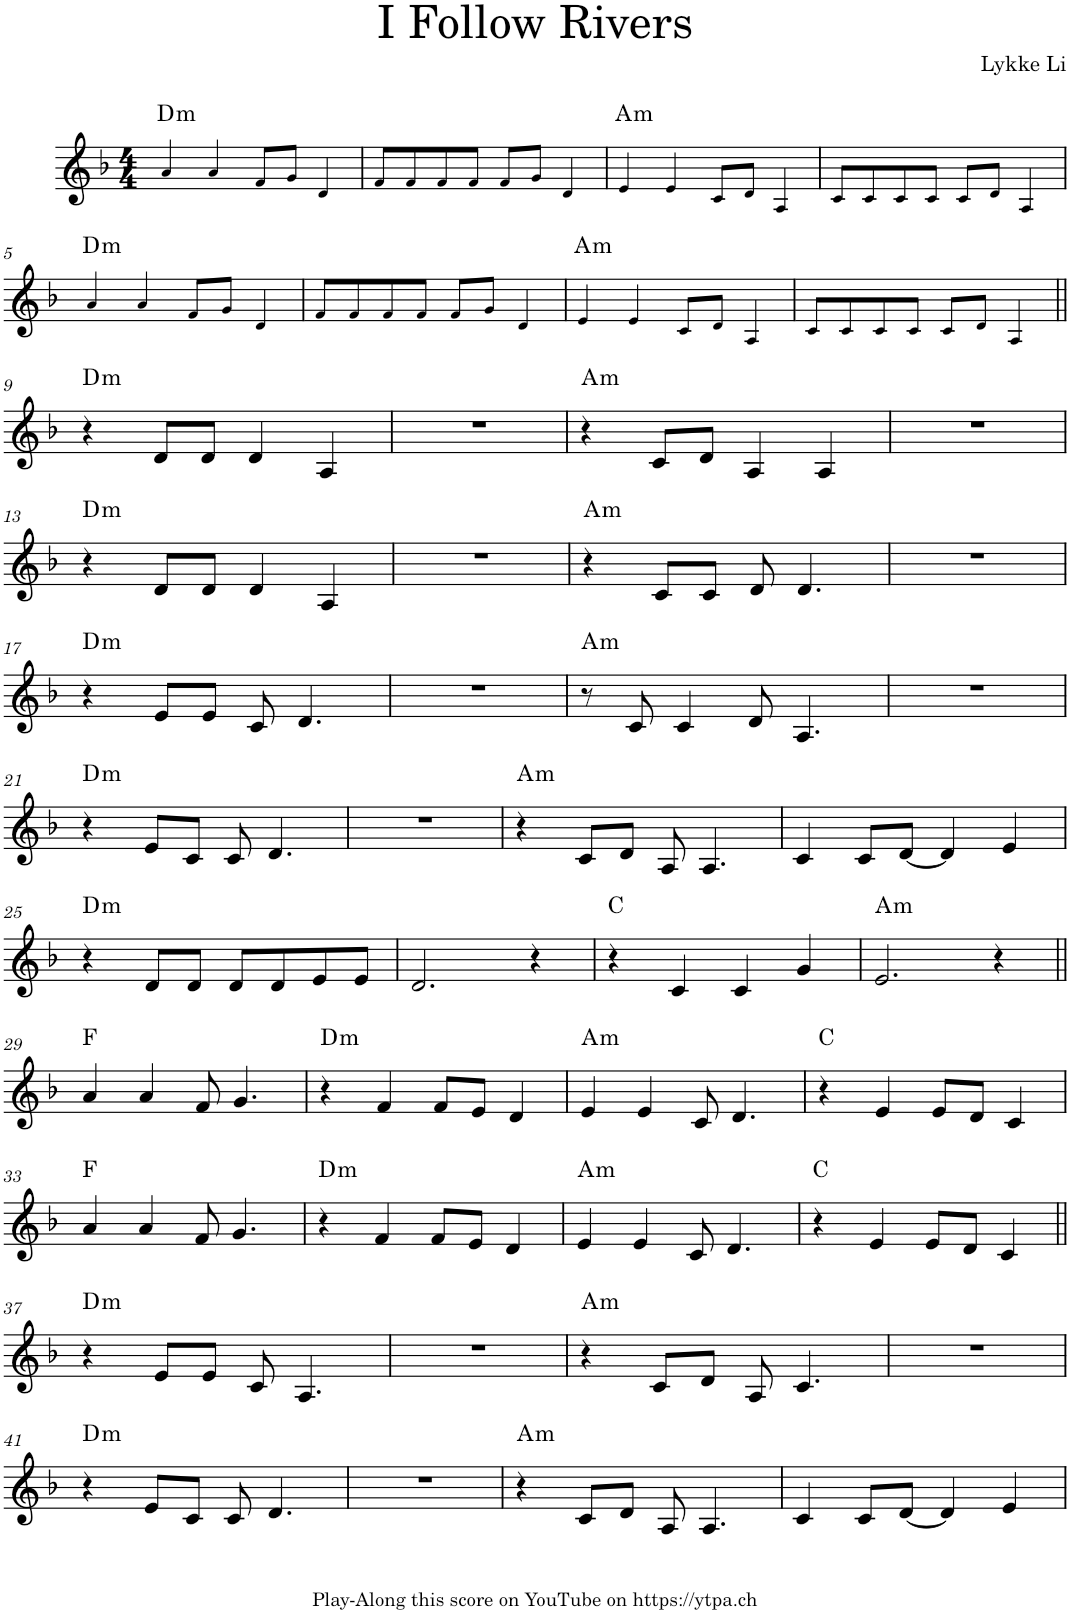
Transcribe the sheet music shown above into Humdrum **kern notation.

**kern	**harte
*part1	*part1
*staff1	*
*I"Piano	*
*I'Pno.	*
*clefG2	*
*k[b-]	*
*M4/4	*
=1	=1
!	!LO:H:kt=m
4a!/	D:min
4a!/	.
8f!/L	.
8g!/J	.
4d!/	.
=2	=2
8f!/L	.
8f!/	.
8f!/	.
8f!/J	.
8f!/L	.
8g!/J	.
4d!/	.
=3	=3
!	!LO:H:kt=m
4e!/	A:min
4e!/	.
8c!/L	.
8d!/J	.
4A!/	.
=4	=4
8c!/L	.
8c!/	.
8c!/	.
8c!/J	.
8c!/L	.
8d!/J	.
4A!/	.
!!LO:LB:g=z
=5	=5
!	!LO:H:kt=m
4a!/	D:min
4a!/	.
8f!/L	.
8g!/J	.
4d!/	.
=6	=6
8f!/L	.
8f!/	.
8f!/	.
8f!/J	.
8f!/L	.
8g!/J	.
4d!/	.
=7	=7
!	!LO:H:kt=m
4e!/	A:min
4e!/	.
8c!/L	.
8d!/J	.
4A!/	.
=8	=8
8c!/L	.
8c!/	.
8c!/	.
8c!/J	.
8c!/L	.
8d!/J	.
4A!/	.
!!LO:LB:g=z
=9||	=9||
!	!LO:H:kt=m
4r	D:min
8d/L	.
8d/J	.
4d/	.
4A/	.
=10	=10
1r	.
=11	=11
!	!LO:H:kt=m
4r	A:min
8c/L	.
8d/J	.
4A/	.
4A/	.
=12	=12
1r	.
!!LO:LB:g=z
=13	=13
!	!LO:H:kt=m
4r	D:min
8d/L	.
8d/J	.
4d/	.
4A/	.
=14	=14
1r	.
=15	=15
!	!LO:H:kt=m
4r	A:min
8c/L	.
8c/J	.
8d/	.
4.d/	.
=16	=16
1r	.
!!LO:LB:g=z
=17	=17
!	!LO:H:kt=m
4r	D:min
8e/L	.
8e/J	.
8c/	.
4.d/	.
=18	=18
1r	.
=19	=19
!	!LO:H:kt=m
8r	A:min
8c/	.
4c/	.
8d/	.
4.A/	.
=20	=20
1r	.
!!LO:LB:g=z
=21	=21
!	!LO:H:kt=m
4r	D:min
8e/L	.
8c/J	.
8c/	.
4.d/	.
=22	=22
1r	.
=23	=23
!	!LO:H:kt=m
4r	A:min
8c/L	.
8d/J	.
8A/	.
4.A/	.
=24	=24
4c/	.
8c/L	.
[8d/J	.
4d/]	.
4e/	.
!!LO:LB:g=z
=25	=25
!	!LO:H:kt=m
4r	D:min
8d/L	.
8d/J	.
8d/L	.
8d/	.
8e/	.
8e/J	.
=26	=26
2.d/	.
4r	.
=27	=27
4r	C:maj
4c/	.
4c/	.
4g/	.
=28	=28
!	!LO:H:kt=m
2.e/	A:min
4r	.
!!LO:LB:g=z
=29||	=29||
4a/	F:maj
4a/	.
8f/	.
4.g/	.
=30	=30
!	!LO:H:kt=m
4r	D:min
4f/	.
8f/L	.
8e/J	.
4d/	.
=31	=31
!	!LO:H:kt=m
4e/	A:min
4e/	.
8c/	.
4.d/	.
=32	=32
4r	C:maj
4e/	.
8e/L	.
8d/J	.
4c/	.
!!LO:LB:g=z
=33	=33
4a/	F:maj
4a/	.
8f/	.
4.g/	.
=34	=34
!	!LO:H:kt=m
4r	D:min
4f/	.
8f/L	.
8e/J	.
4d/	.
=35	=35
!	!LO:H:kt=m
4e/	A:min
4e/	.
8c/	.
4.d/	.
=36	=36
4r	C:maj
4e/	.
8e/L	.
8d/J	.
4c/	.
!!LO:LB:g=z
=37||	=37||
!	!LO:H:kt=m
4r	D:min
8e/L	.
8e/J	.
8c/	.
4.A/	.
=38	=38
1r	.
=39	=39
!	!LO:H:kt=m
4r	A:min
8c/L	.
8d/J	.
8A/	.
4.c/	.
=40	=40
1r	.
!!LO:LB:g=z
=41	=41
!	!LO:H:kt=m
4r	D:min
8e/L	.
8c/J	.
8c/	.
4.d/	.
=42	=42
1r	.
=43	=43
!	!LO:H:kt=m
4r	A:min
8c/L	.
8d/J	.
8A/	.
4.A/	.
=44	=44
4c/	.
8c/L	.
[8d/J	.
4d/]	.
4e/	.
=	=
*-	*-
